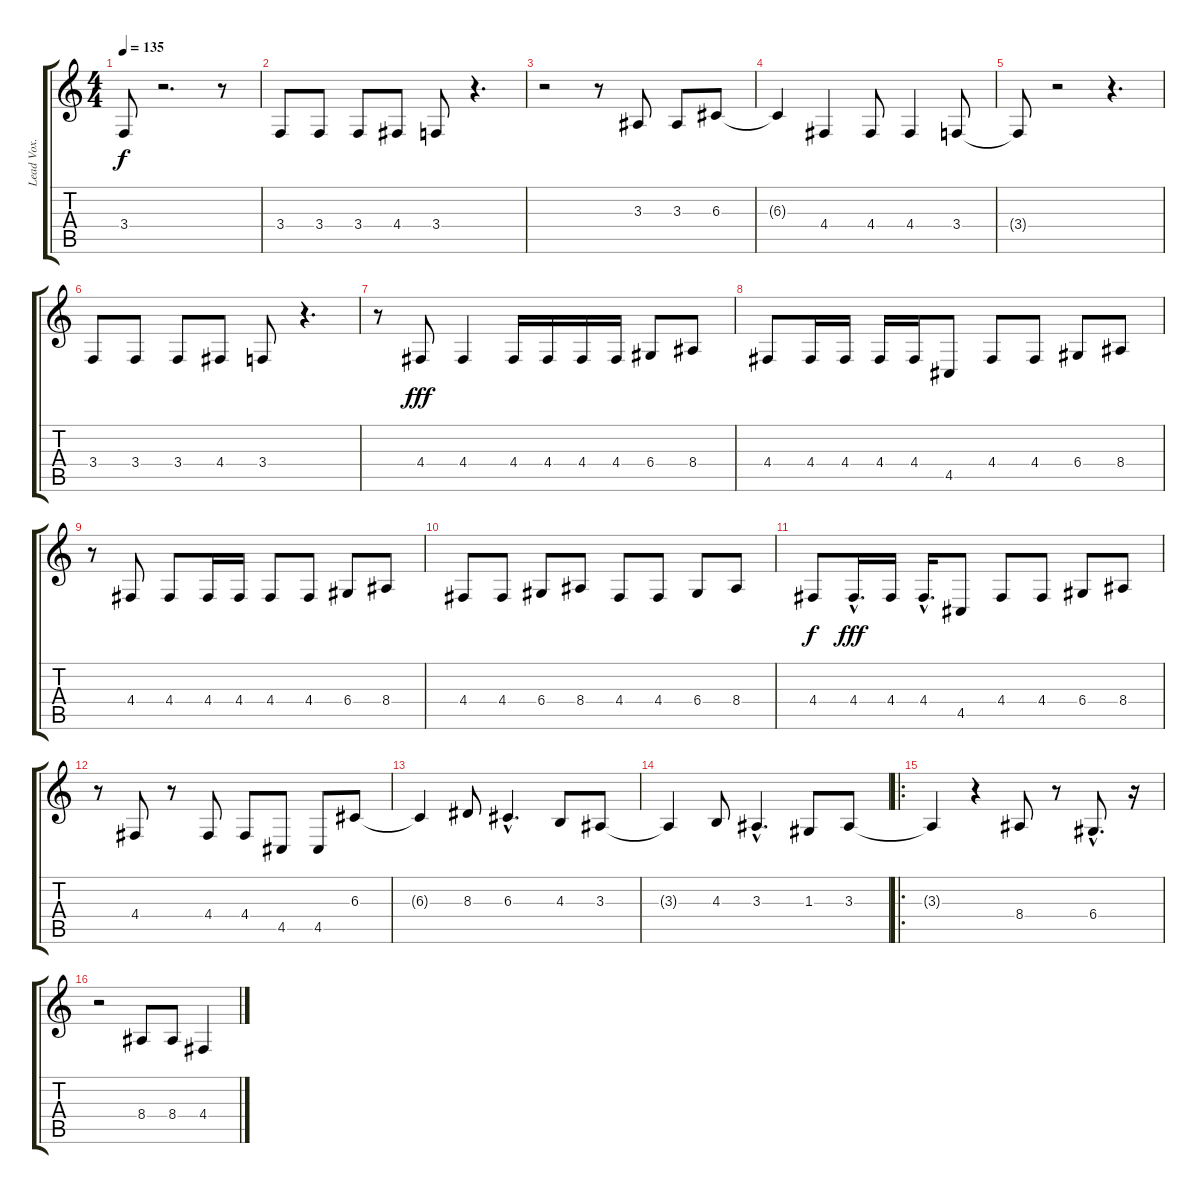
\track ("Lead Vox." "Lead Vox.") {instrument altosax}
\staff {score tabs}
\tuning (E4 B3 G3 D3 A2 E2) {hide}
\ts (4 4)
\tempo 135
\clef g2
\ks c
3.4{t}.8{dy f} r.2{d} r.8 |
3.4.8 3.4.8 3.4.8 4.4.8 3.4.8 r.4{d} |
r.2 r.8 3.3.8 3.3.8 6.3.8 |
6.3{t}.4 4.4.4 4.4.8 4.4.4 3.4.8 |
3.4{t}.8 r.2 r.4{d} |
3.4.8 3.4.8 3.4.8 4.4.8 3.4.8 r.4{d} |
r.8 4.4.8{dy fff} 4.4.4 4.4.16 4.4.16 4.4.16 4.4.16 6.4.8 8.4.8 |
4.4.8 4.4.16 4.4.16 4.4.16 4.4.16 4.5.8 4.4.8 4.4.8 6.4.8 8.4.8 |
r.8 4.4.8 4.4.8 4.4.16 4.4.16 4.4.8 4.4.8 6.4.8 8.4.8 |
4.4.8 4.4.8 6.4.8 8.4.8 4.4.8 4.4.8 6.4.8 8.4.8 |
4.4.8{dy f} 4.4{hac}.16{d dy fff} 4.4.16 4.4{hac}.16{d} 4.5.8 4.4.8 4.4.8 6.4.8 8.4.8 |
r.8 4.4.8 r.8 4.4.8 4.4.8 4.5.8 4.5.8 6.3.8 |
6.3{t}.4 8.3.8 6.3{hac}.4{d} 4.3.8 3.3.8 |
3.3{t}.4 4.3.8 3.3{hac}.4{d} 1.3.8 3.3.8 |
\ro
3.3{t}.4 r.4 8.4.8 r.8 6.4{hac}.8{d} r.16 |
r.2 8.4.8 8.4.8 4.4.4
